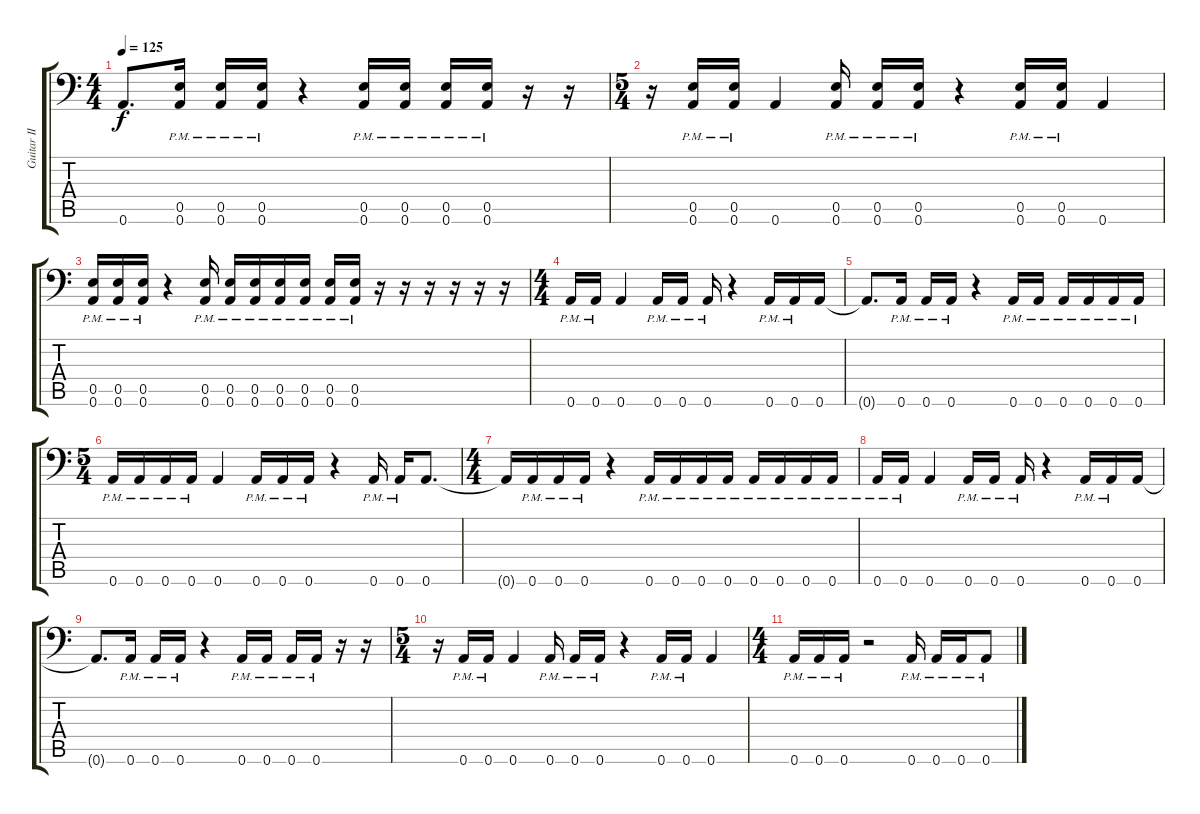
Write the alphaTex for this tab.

\track ("Guitar II" "Guitar II") {instrument overdrivenguitar}
\staff {score tabs}
\tuning (B3 Gb3 D3 A2 E2 A1) {hide}
\ts (4 4)
\tempo 125
\clef f4
\ks c
0.6{t}.8{d dy f} (0.5{pm} 0.6{pm}).16 (0.5{pm} 0.6{pm}).16 (0.5{pm} 0.6{pm}).16 r.4 (0.5{pm} 0.6{pm}).16 (0.5{pm} 0.6{pm}).16 (0.5{pm} 0.6{pm}).16 (0.5{pm} 0.6{pm}).16 r.16 r.16 |
\ts (5 4)
r.16 (0.5{pm} 0.6{pm}).16 (0.5{pm} 0.6{pm}).16 0.6.4 (0.5{pm} 0.6{pm}).16 (0.5{pm} 0.6{pm}).16 (0.5{pm} 0.6{pm}).16 r.4 (0.5{pm} 0.6{pm}).16 (0.5{pm} 0.6{pm}).16 0.6.4 |
(0.5{pm} 0.6{pm}).16 (0.5{pm} 0.6{pm}).16 (0.5{pm} 0.6{pm}).16 r.4 (0.5{pm} 0.6{pm}).16 (0.5{pm} 0.6{pm}).16 (0.5{pm} 0.6{pm}).16 (0.5{pm} 0.6{pm}).16 (0.5{pm} 0.6{pm}).16 (0.5{pm} 0.6{pm}).16 (0.5{pm} 0.6{pm}).16 r.16 r.16 r.16 r.16 r.16 r.16 |
\ts (4 4)
0.6{pm}.16 0.6{pm}.16 0.6.4 0.6{pm}.16 0.6{pm}.16 0.6{pm}.16 r.4 0.6{pm}.16 0.6{pm}.16 0.6.16 |
0.6{t}.8{d} 0.6{pm}.16 0.6{pm}.16 0.6{pm}.16 r.4 0.6{pm}.16 0.6{pm}.16 0.6{pm}.16 0.6{pm}.16 0.6{pm}.16 0.6{pm}.16 |
\ts (5 4)
0.6{pm}.16 0.6{pm}.16 0.6{pm}.16 0.6{pm}.16 0.6.4 0.6{pm}.16 0.6{pm}.16 0.6{pm}.16 r.4 0.6{pm}.16 0.6{pm}.16 0.6.8{d} |
\ts (4 4)
0.6{t}.16 0.6{pm}.16 0.6{pm}.16 0.6{pm}.16 r.4 0.6{pm}.16 0.6{pm}.16 0.6{pm}.16 0.6{pm}.16 0.6{pm}.16 0.6{pm}.16 0.6{pm}.16 0.6{pm}.16 |
0.6{pm}.16 0.6{pm}.16 0.6.4 0.6{pm}.16 0.6{pm}.16 0.6{pm}.16 r.4 0.6{pm}.16 0.6{pm}.16 0.6.16 |
0.6{t}.8{d} 0.6{pm}.16 0.6{pm}.16 0.6{pm}.16 r.4 0.6{pm}.16 0.6{pm}.16 0.6{pm}.16 0.6{pm}.16 r.16 r.16 |
\ts (5 4)
r.16 0.6{pm}.16 0.6{pm}.16 0.6.4 0.6{pm}.16 0.6{pm}.16 0.6{pm}.16 r.4 0.6{pm}.16 0.6{pm}.16 0.6.4 |
\ts (4 4)
0.6{pm}.16 0.6{pm}.16 0.6{pm}.16 r.2 0.6{pm}.16 0.6{pm}.16 0.6{pm}.16 0.6{pm}.8
